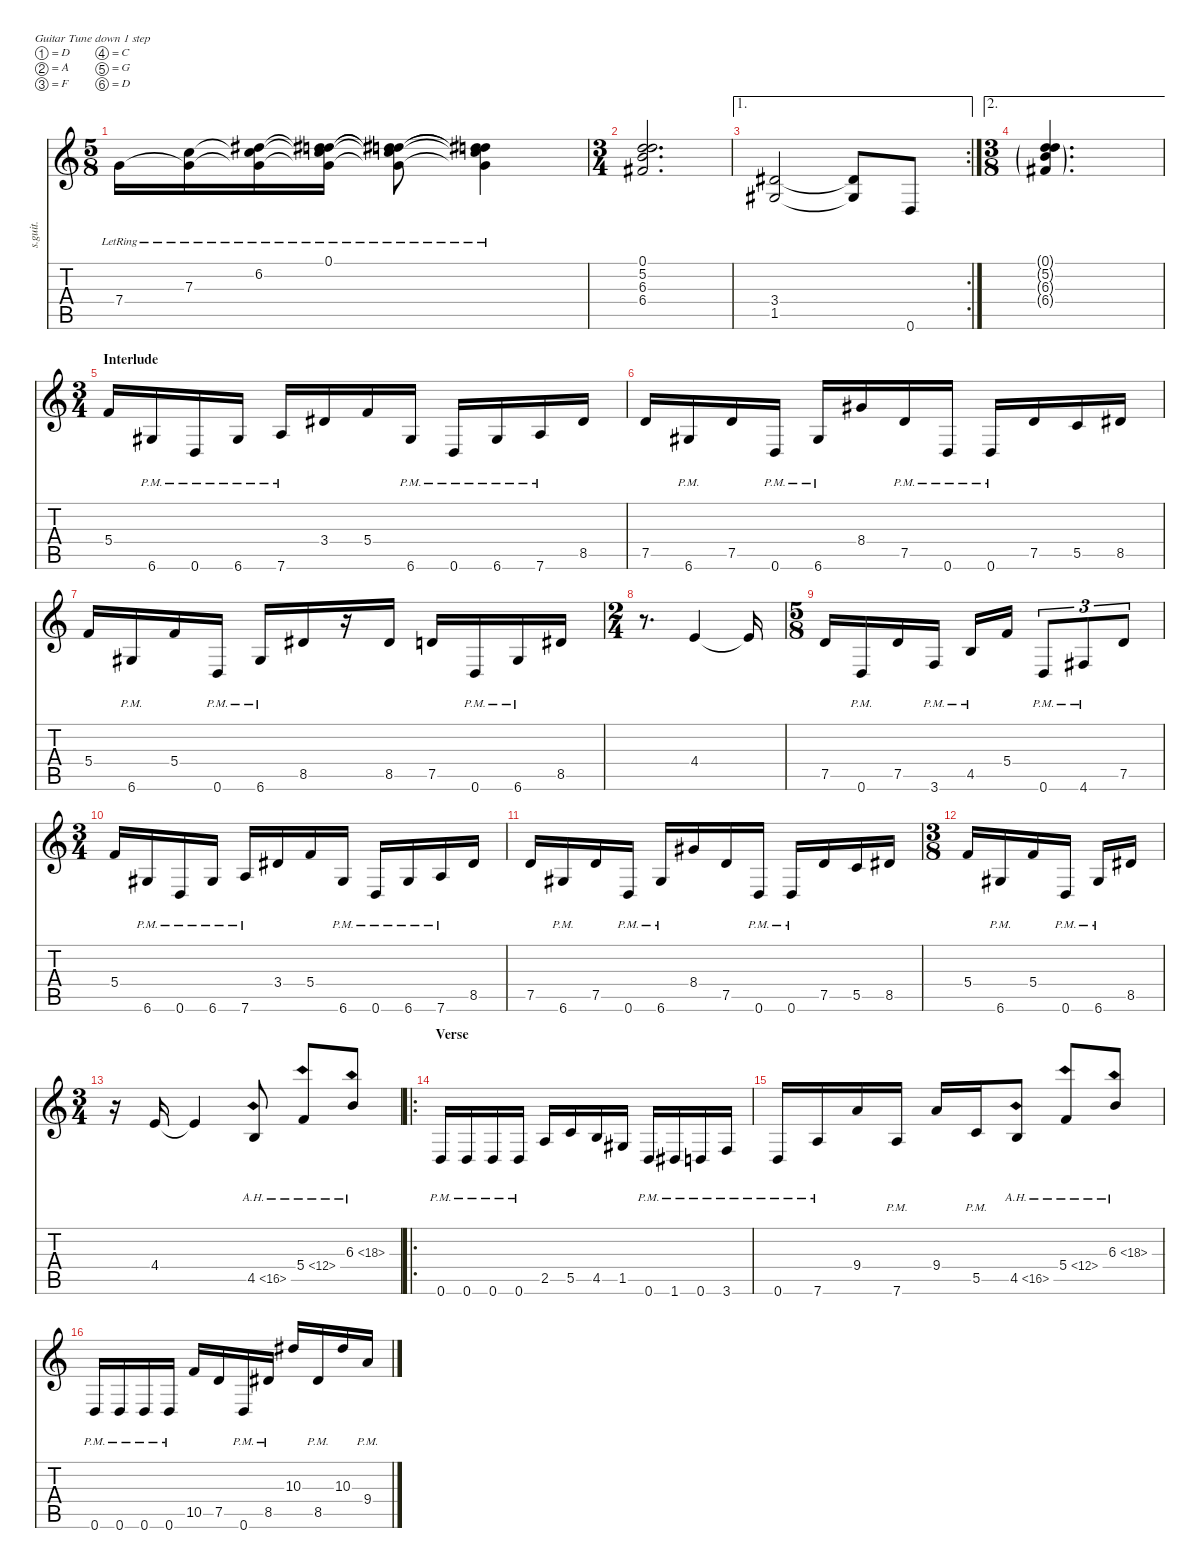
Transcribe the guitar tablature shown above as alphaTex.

\defaultSystemsLayout 4
\hideDynamics
\bracketExtendMode nobrackets
\track ("Muhammed Suicmez" "s.guit.") {instrument distortionguitar}
\staff {score tabs}
\tuning (D4 A3 F3 C3 G2 D2)
\ts (5 8)
\beaming (8 2 2 2 2)
\tempo (112 hide)
\clef g2
\ks c
7.4{lr}.16{lyrics (0 "") lyrics (1 "") lyrics (2 "") lyrics (3 "") lyrics (4 "") dy f} (7.3{lr} 7.4{lr t}).16{lyrics (0 "") lyrics (1 "") lyrics (2 "") lyrics (3 "") lyrics (4 "")} (6.2{lr acc #} 7.3{lr t} 7.4{lr t}).16{lyrics (0 "") lyrics (1 "") lyrics (2 "") lyrics (3 "") lyrics (4 "")} (0.1{lr} 6.2{lr t acc #} 7.3{lr t} 7.4{lr t}).16{lyrics (0 "") lyrics (1 "") lyrics (2 "") lyrics (3 "") lyrics (4 "")} (0.1{lr t} 6.2{lr t acc #} 7.3{lr t} 7.4{lr t}).8{lyrics (0 "") lyrics (1 "") lyrics (2 "") lyrics (3 "") lyrics (4 "")} (0.1{lr t} 6.2{lr t acc #} 7.3{lr t} 7.4{lr t}).4{lyrics (0 "") lyrics (1 "") lyrics (2 "") lyrics (3 "") lyrics (4 "")} |
\ts (3 4)
\beaming (8 2 2 2 2)
(0.1 5.2 6.3 6.4{acc #}).2{d lyrics (0 "") lyrics (1 "") lyrics (2 "") lyrics (3 "") lyrics (4 "")} |
\ae 1
\rc 2
(3.4{acc #} 1.5{acc #}).2{lyrics (0 "") lyrics (1 "") lyrics (2 "") lyrics (3 "") lyrics (4 "")} (3.4{t acc #} 1.5{t acc #}).8{lyrics (0 "") lyrics (1 "") lyrics (2 "") lyrics (3 "") lyrics (4 "")} 0.6.8{lyrics (0 "") lyrics (1 "") lyrics (2 "") lyrics (3 "") lyrics (4 "")} |
\ae 2
\ts (3 8)
\beaming (8 2 2 2 2)
(0.1{g} 5.2{g} 6.3{g} 6.4{g acc #}).4{d lyrics (0 "") lyrics (1 "") lyrics (2 "") lyrics (3 "") lyrics (4 "")} |
\ts (3 4)
\beaming (8 2 2 2 2)
\section ("" "Interlude")
5.4.16{lyrics (0 "") lyrics (1 "") lyrics (2 "") lyrics (3 "") lyrics (4 "")} 6.6{pm acc #}.16{lyrics (0 "") lyrics (1 "") lyrics (2 "") lyrics (3 "") lyrics (4 "")} 0.6{pm}.16{lyrics (0 "") lyrics (1 "") lyrics (2 "") lyrics (3 "") lyrics (4 "")} 6.6{pm acc #}.16{lyrics (0 "") lyrics (1 "") lyrics (2 "") lyrics (3 "") lyrics (4 "")} 7.6{pm}.16{lyrics (0 "") lyrics (1 "") lyrics (2 "") lyrics (3 "") lyrics (4 "")} 3.4{acc #}.16{lyrics (0 "") lyrics (1 "") lyrics (2 "") lyrics (3 "") lyrics (4 "")} 5.4.16{lyrics (0 "") lyrics (1 "") lyrics (2 "") lyrics (3 "") lyrics (4 "")} 6.6{pm acc #}.16{lyrics (0 "") lyrics (1 "") lyrics (2 "") lyrics (3 "") lyrics (4 "")} 0.6{pm}.16{lyrics (0 "") lyrics (1 "") lyrics (2 "") lyrics (3 "") lyrics (4 "")} 6.6{pm acc #}.16{lyrics (0 "") lyrics (1 "") lyrics (2 "") lyrics (3 "") lyrics (4 "")} 7.6{pm}.16{lyrics (0 "") lyrics (1 "") lyrics (2 "") lyrics (3 "") lyrics (4 "")} 8.5{acc #}.16{lyrics (0 "") lyrics (1 "") lyrics (2 "") lyrics (3 "") lyrics (4 "")} |
7.5.16{lyrics (0 "") lyrics (1 "") lyrics (2 "") lyrics (3 "") lyrics (4 "")} 6.6{pm acc #}.16{lyrics (0 "") lyrics (1 "") lyrics (2 "") lyrics (3 "") lyrics (4 "")} 7.5.16{lyrics (0 "") lyrics (1 "") lyrics (2 "") lyrics (3 "") lyrics (4 "")} 0.6{pm}.16{lyrics (0 "") lyrics (1 "") lyrics (2 "") lyrics (3 "") lyrics (4 "")} 6.6{pm acc #}.16{lyrics (0 "") lyrics (1 "") lyrics (2 "") lyrics (3 "") lyrics (4 "")} 8.4{acc #}.16{lyrics (0 "") lyrics (1 "") lyrics (2 "") lyrics (3 "") lyrics (4 "")} 7.5{pm}.16{lyrics (0 "") lyrics (1 "") lyrics (2 "") lyrics (3 "") lyrics (4 "")} 0.6{pm}.16{lyrics (0 "") lyrics (1 "") lyrics (2 "") lyrics (3 "") lyrics (4 "")} 0.6{pm}.16{lyrics (0 "") lyrics (1 "") lyrics (2 "") lyrics (3 "") lyrics (4 "")} 7.5.16{lyrics (0 "") lyrics (1 "") lyrics (2 "") lyrics (3 "") lyrics (4 "")} 5.5.16{lyrics (0 "") lyrics (1 "") lyrics (2 "") lyrics (3 "") lyrics (4 "")} 8.5{acc #}.16{lyrics (0 "") lyrics (1 "") lyrics (2 "") lyrics (3 "") lyrics (4 "")} |
5.4.16{lyrics (0 "") lyrics (1 "") lyrics (2 "") lyrics (3 "") lyrics (4 "")} 6.6{pm acc #}.16{lyrics (0 "") lyrics (1 "") lyrics (2 "") lyrics (3 "") lyrics (4 "")} 5.4.16{lyrics (0 "") lyrics (1 "") lyrics (2 "") lyrics (3 "") lyrics (4 "")} 0.6{pm}.16{lyrics (0 "") lyrics (1 "") lyrics (2 "") lyrics (3 "") lyrics (4 "")} 6.6{pm acc #}.16{lyrics (0 "") lyrics (1 "") lyrics (2 "") lyrics (3 "") lyrics (4 "")} 8.5{acc #}.16{lyrics (0 "") lyrics (1 "") lyrics (2 "") lyrics (3 "") lyrics (4 "")} r.16 8.5{acc #}.16{lyrics (0 "") lyrics (1 "") lyrics (2 "") lyrics (3 "") lyrics (4 "")} 7.5.16{lyrics (0 "") lyrics (1 "") lyrics (2 "") lyrics (3 "") lyrics (4 "")} 0.6{pm}.16{lyrics (0 "") lyrics (1 "") lyrics (2 "") lyrics (3 "") lyrics (4 "")} 6.6{pm acc #}.16{lyrics (0 "") lyrics (1 "") lyrics (2 "") lyrics (3 "") lyrics (4 "")} 8.5{acc #}.16{lyrics (0 "") lyrics (1 "") lyrics (2 "") lyrics (3 "") lyrics (4 "")} |
\ts (2 4)
\beaming (8 2 2 2 2)
r.8{d} 4.4.4{lyrics (0 "") lyrics (1 "") lyrics (2 "") lyrics (3 "") lyrics (4 "")} 4.4{t}.16{lyrics (0 "") lyrics (1 "") lyrics (2 "") lyrics (3 "") lyrics (4 "")} |
\ts (5 8)
\beaming (8 2 2 2 2)
7.5.16{lyrics (0 "") lyrics (1 "") lyrics (2 "") lyrics (3 "") lyrics (4 "")} 0.6{pm}.16{lyrics (0 "") lyrics (1 "") lyrics (2 "") lyrics (3 "") lyrics (4 "")} 7.5.16{lyrics (0 "") lyrics (1 "") lyrics (2 "") lyrics (3 "") lyrics (4 "")} 3.6{pm}.16{lyrics (0 "") lyrics (1 "") lyrics (2 "") lyrics (3 "") lyrics (4 "")} 4.5{pm}.16{lyrics (0 "") lyrics (1 "") lyrics (2 "") lyrics (3 "") lyrics (4 "")} 5.4.16{lyrics (0 "") lyrics (1 "") lyrics (2 "") lyrics (3 "") lyrics (4 "")} 0.6{pm}.8{tu (3 2) lyrics (0 "") lyrics (1 "") lyrics (2 "") lyrics (3 "") lyrics (4 "")} 4.6{pm acc #}.8{tu (3 2) lyrics (0 "") lyrics (1 "") lyrics (2 "") lyrics (3 "") lyrics (4 "")} 7.5.8{tu (3 2) lyrics (0 "") lyrics (1 "") lyrics (2 "") lyrics (3 "") lyrics (4 "")} |
\ts (3 4)
\beaming (8 2 2 2 2)
5.4.16{lyrics (0 "") lyrics (1 "") lyrics (2 "") lyrics (3 "") lyrics (4 "")} 6.6{pm acc #}.16{lyrics (0 "") lyrics (1 "") lyrics (2 "") lyrics (3 "") lyrics (4 "")} 0.6{pm}.16{lyrics (0 "") lyrics (1 "") lyrics (2 "") lyrics (3 "") lyrics (4 "")} 6.6{pm acc #}.16{lyrics (0 "") lyrics (1 "") lyrics (2 "") lyrics (3 "") lyrics (4 "")} 7.6{pm}.16{lyrics (0 "") lyrics (1 "") lyrics (2 "") lyrics (3 "") lyrics (4 "")} 3.4{acc #}.16{lyrics (0 "") lyrics (1 "") lyrics (2 "") lyrics (3 "") lyrics (4 "")} 5.4.16{lyrics (0 "") lyrics (1 "") lyrics (2 "") lyrics (3 "") lyrics (4 "")} 6.6{pm acc #}.16{lyrics (0 "") lyrics (1 "") lyrics (2 "") lyrics (3 "") lyrics (4 "")} 0.6{pm}.16{lyrics (0 "") lyrics (1 "") lyrics (2 "") lyrics (3 "") lyrics (4 "")} 6.6{pm acc #}.16{lyrics (0 "") lyrics (1 "") lyrics (2 "") lyrics (3 "") lyrics (4 "")} 7.6{pm}.16{lyrics (0 "") lyrics (1 "") lyrics (2 "") lyrics (3 "") lyrics (4 "")} 8.5{acc #}.16{lyrics (0 "") lyrics (1 "") lyrics (2 "") lyrics (3 "") lyrics (4 "")} |
7.5.16{lyrics (0 "") lyrics (1 "") lyrics (2 "") lyrics (3 "") lyrics (4 "")} 6.6{pm acc #}.16{lyrics (0 "") lyrics (1 "") lyrics (2 "") lyrics (3 "") lyrics (4 "")} 7.5.16{lyrics (0 "") lyrics (1 "") lyrics (2 "") lyrics (3 "") lyrics (4 "")} 0.6{pm}.16{lyrics (0 "") lyrics (1 "") lyrics (2 "") lyrics (3 "") lyrics (4 "")} 6.6{pm acc #}.16{lyrics (0 "") lyrics (1 "") lyrics (2 "") lyrics (3 "") lyrics (4 "")} 8.4{acc #}.16{lyrics (0 "") lyrics (1 "") lyrics (2 "") lyrics (3 "") lyrics (4 "")} 7.5.16{lyrics (0 "") lyrics (1 "") lyrics (2 "") lyrics (3 "") lyrics (4 "")} 0.6{pm}.16{lyrics (0 "") lyrics (1 "") lyrics (2 "") lyrics (3 "") lyrics (4 "")} 0.6{pm}.16{lyrics (0 "") lyrics (1 "") lyrics (2 "") lyrics (3 "") lyrics (4 "")} 7.5.16{lyrics (0 "") lyrics (1 "") lyrics (2 "") lyrics (3 "") lyrics (4 "")} 5.5.16{lyrics (0 "") lyrics (1 "") lyrics (2 "") lyrics (3 "") lyrics (4 "")} 8.5{acc #}.16{lyrics (0 "") lyrics (1 "") lyrics (2 "") lyrics (3 "") lyrics (4 "")} |
\ts (3 8)
\beaming (8 2 2 2 2)
5.4.16{lyrics (0 "") lyrics (1 "") lyrics (2 "") lyrics (3 "") lyrics (4 "")} 6.6{pm acc #}.16{lyrics (0 "") lyrics (1 "") lyrics (2 "") lyrics (3 "") lyrics (4 "")} 5.4.16{lyrics (0 "") lyrics (1 "") lyrics (2 "") lyrics (3 "") lyrics (4 "")} 0.6{pm}.16{lyrics (0 "") lyrics (1 "") lyrics (2 "") lyrics (3 "") lyrics (4 "")} 6.6{pm acc #}.16{lyrics (0 "") lyrics (1 "") lyrics (2 "") lyrics (3 "") lyrics (4 "")} 8.5{acc #}.16{lyrics (0 "") lyrics (1 "") lyrics (2 "") lyrics (3 "") lyrics (4 "")} |
\ts (3 4)
\beaming (8 2 2 2 2)
r.16 4.4.16{lyrics (0 "") lyrics (1 "") lyrics (2 "") lyrics (3 "") lyrics (4 "") dy mf} 4.4{t}.4{lyrics (0 "") lyrics (1 "") lyrics (2 "") lyrics (3 "") lyrics (4 "") dy f} 4.5{ah 12}.8{lyrics (0 "") lyrics (1 "") lyrics (2 "") lyrics (3 "") lyrics (4 "")} 5.4{ah 7}.8{lyrics (0 "") lyrics (1 "") lyrics (2 "") lyrics (3 "") lyrics (4 "")} 6.3{ah 12}.8{lyrics (0 "") lyrics (1 "") lyrics (2 "") lyrics (3 "") lyrics (4 "")} |
\ro
\section ("" "Verse")
0.6{pm}.16{lyrics (0 "") lyrics (1 "") lyrics (2 "") lyrics (3 "") lyrics (4 "")} 0.6{pm}.16{lyrics (0 "") lyrics (1 "") lyrics (2 "") lyrics (3 "") lyrics (4 "")} 0.6{pm}.16{lyrics (0 "") lyrics (1 "") lyrics (2 "") lyrics (3 "") lyrics (4 "")} 0.6{pm}.16{lyrics (0 "") lyrics (1 "") lyrics (2 "") lyrics (3 "") lyrics (4 "")} 2.5.16{lyrics (0 "") lyrics (1 "") lyrics (2 "") lyrics (3 "") lyrics (4 "")} 5.5.16{lyrics (0 "") lyrics (1 "") lyrics (2 "") lyrics (3 "") lyrics (4 "")} 4.5.16{lyrics (0 "") lyrics (1 "") lyrics (2 "") lyrics (3 "") lyrics (4 "")} 1.5{acc #}.16{lyrics (0 "") lyrics (1 "") lyrics (2 "") lyrics (3 "") lyrics (4 "")} 0.6{pm}.16{lyrics (0 "") lyrics (1 "") lyrics (2 "") lyrics (3 "") lyrics (4 "")} 1.6{pm acc #}.16{lyrics (0 "") lyrics (1 "") lyrics (2 "") lyrics (3 "") lyrics (4 "")} 0.6{pm}.16{lyrics (0 "") lyrics (1 "") lyrics (2 "") lyrics (3 "") lyrics (4 "")} 3.6{pm}.16{lyrics (0 "") lyrics (1 "") lyrics (2 "") lyrics (3 "") lyrics (4 "")} |
0.6{pm}.16{lyrics (0 "") lyrics (1 "") lyrics (2 "") lyrics (3 "") lyrics (4 "")} 7.6{pm}.16{lyrics (0 "") lyrics (1 "") lyrics (2 "") lyrics (3 "") lyrics (4 "")} 9.4.16{lyrics (0 "") lyrics (1 "") lyrics (2 "") lyrics (3 "") lyrics (4 "")} 7.6{pm}.16{lyrics (0 "") lyrics (1 "") lyrics (2 "") lyrics (3 "") lyrics (4 "")} 9.4.16{lyrics (0 "") lyrics (1 "") lyrics (2 "") lyrics (3 "") lyrics (4 "")} 5.5{pm}.16{lyrics (0 "") lyrics (1 "") lyrics (2 "") lyrics (3 "") lyrics (4 "")} 4.5{ah 12}.8{lyrics (0 "") lyrics (1 "") lyrics (2 "") lyrics (3 "") lyrics (4 "")} 5.4{ah 7}.8{lyrics (0 "") lyrics (1 "") lyrics (2 "") lyrics (3 "") lyrics (4 "")} 6.3{ah 12}.8{lyrics (0 "") lyrics (1 "") lyrics (2 "") lyrics (3 "") lyrics (4 "")} |
0.6{pm}.16{lyrics (0 "") lyrics (1 "") lyrics (2 "") lyrics (3 "") lyrics (4 "")} 0.6{pm}.16{lyrics (0 "") lyrics (1 "") lyrics (2 "") lyrics (3 "") lyrics (4 "")} 0.6{pm}.16{lyrics (0 "") lyrics (1 "") lyrics (2 "") lyrics (3 "") lyrics (4 "")} 0.6{pm}.16{lyrics (0 "") lyrics (1 "") lyrics (2 "") lyrics (3 "") lyrics (4 "")} 10.5.16{lyrics (0 "") lyrics (1 "") lyrics (2 "") lyrics (3 "") lyrics (4 "")} 7.5.16{lyrics (0 "") lyrics (1 "") lyrics (2 "") lyrics (3 "") lyrics (4 "")} 0.6{pm}.16{lyrics (0 "") lyrics (1 "") lyrics (2 "") lyrics (3 "") lyrics (4 "")} 8.5{pm acc #}.16{lyrics (0 "") lyrics (1 "") lyrics (2 "") lyrics (3 "") lyrics (4 "")} 10.3{acc #}.16{lyrics (0 "") lyrics (1 "") lyrics (2 "") lyrics (3 "") lyrics (4 "")} 8.5{pm acc #}.16{lyrics (0 "") lyrics (1 "") lyrics (2 "") lyrics (3 "") lyrics (4 "")} 10.3{acc #}.16{lyrics (0 "") lyrics (1 "") lyrics (2 "") lyrics (3 "") lyrics (4 "")} 9.4{pm}.16{lyrics (0 "") lyrics (1 "") lyrics (2 "") lyrics (3 "") lyrics (4 "")}
